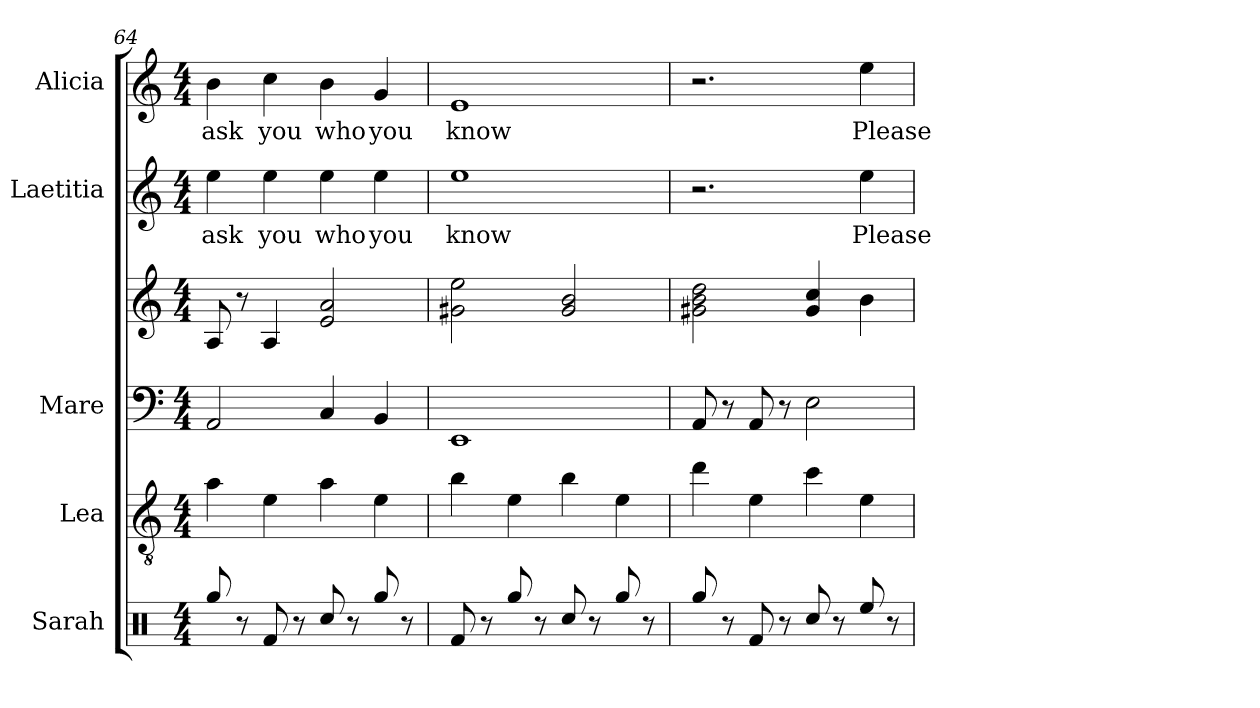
**kern	**kern	**kern	**kern	**kern	**text	**kern	**text
*part5	*part4	*part3	*part3	*part2	*part2	*part1	*part1
*staff6	*staff5	*staff4	*staff3	*staff2	*staff2	*staff1	*staff1
*I"Sarah	*I"Lea	*I"Mare	*	*I"Laetitia	*	*I"Alicia	*
*	*I'Lea	*I'Mare	*	*I'Laeti	*	*I'Alicia	*
*clefX	*clefGv2	*clefF4	*clefG2	*clefG2	*	*clefG2	*
*k[]	*k[]	*k[]	*k[]	*k[]	*	*k[]	*
*M4/4	*M4/4	*M4/4	*M4/4	*M4/4	*	*M4/4	*
=64	=64	=64	=64	=64	=64	=64	=64
8Rgg/	4a\	2AA/	8A/	4ee\	ask	4b\	ask
8r	.	.	8r	.	.	.	.
8Rf/	4e\	.	4A/	4ee\	you	4cc\	you
8r	.	.	.	.	.	.	.
8Rcc/	4a\	4C/	2e/ 2a/	4ee\	who	4b\	who
8r	.	.	.	.	.	.	.
8Rgg/	4e\	4BB/	.	4ee\	you	4g/	you
8r	.	.	.	.	.	.	.
=65	=65	=65	=65	=65	=65	=65	=65
8Rf/	4b\	1EE	2g#X\ 2ee\	1ee	know	1e	know
8r	.	.	.	.	.	.	.
8Rgg/	4e\	.	.	.	.	.	.
8r	.	.	.	.	.	.	.
8Rcc/	4b\	.	2g#/ 2b/	.	.	.	.
8r	.	.	.	.	.	.	.
8Rgg/	4e\	.	.	.	.	.	.
8r	.	.	.	.	.	.	.
=66	=66	=66	=66	=66	=66	=66	=66
8Rgg/	4dd\	8AA/	2g#X\ 2b\ 2dd\	2.r	.	2.r	.
8r	.	8r	.	.	.	.	.
8Rf/	4e\	8AA/	.	.	.	.	.
8r	.	8r	.	.	.	.	.
8Rcc/	4cc\	2E\	4g#/ 4cc/	.	.	.	.
8r	.	.	.	.	.	.	.
8Ree/	4e\	.	4b\	4ee\	Please	4ee\	Please
8r	.	.	.	.	.	.	.
=	=	=	=	=	=	=	=
*-	*-	*-	*-	*-	*-	*-	*-
